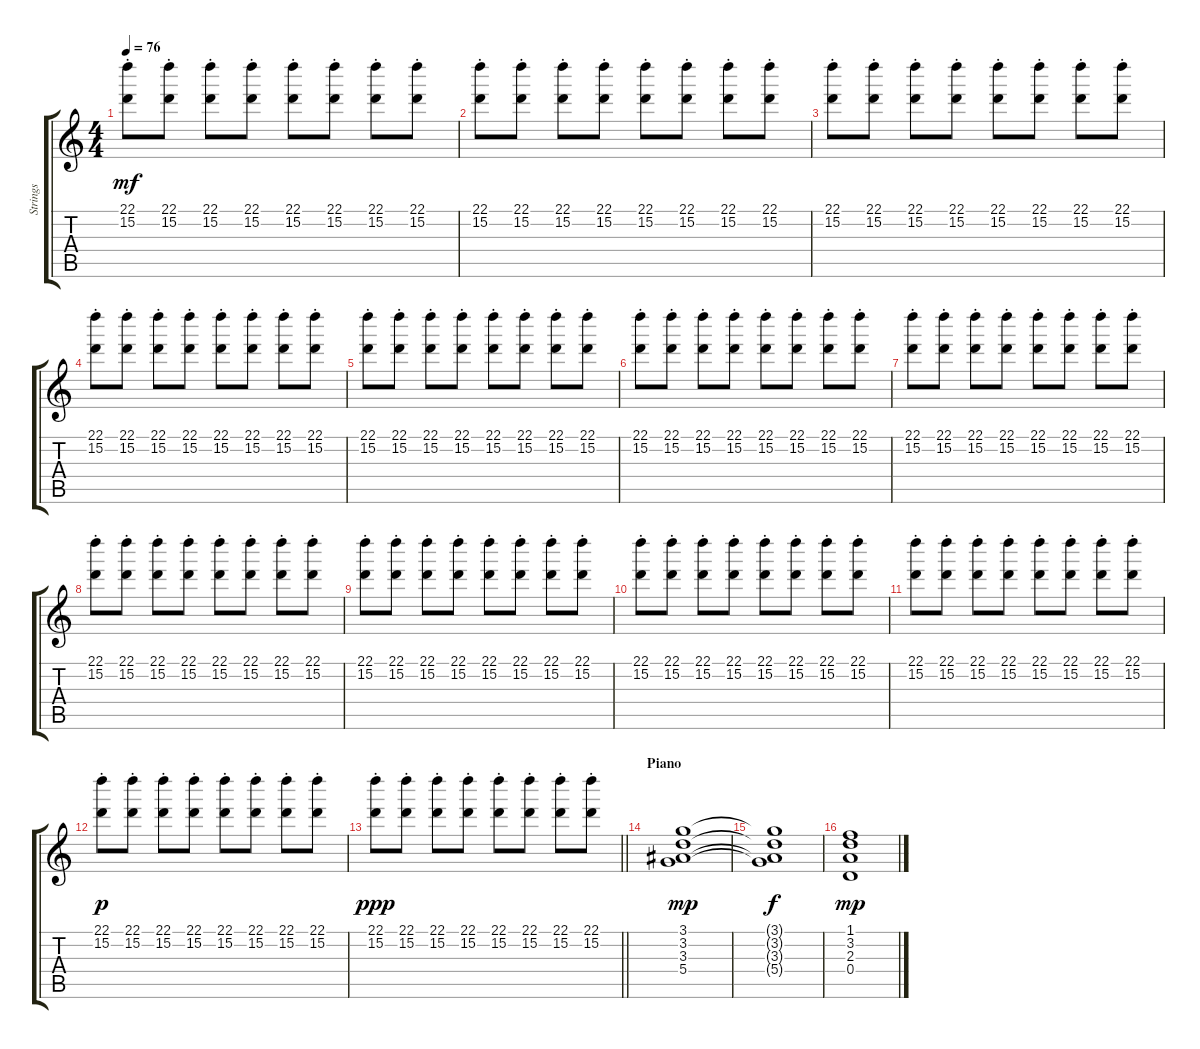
\track ("Strings" "Strings") {instrument pad2warm}
\staff {score tabs}
\tuning (E5 B4 G4 D4 A3 D3) {hide}
\ts (4 4)
\tempo 76
\clef g2
\ks c
(22.1{st} 15.2{st}).8{dy mf} (22.1{st} 15.2{st}).8 (22.1{st} 15.2{st}).8 (22.1{st} 15.2{st}).8 (22.1{st} 15.2{st}).8 (22.1{st} 15.2{st}).8 (22.1{st} 15.2{st}).8 (22.1{st} 15.2{st}).8 |
(22.1{st} 15.2{st}).8 (22.1{st} 15.2{st}).8 (22.1{st} 15.2{st}).8 (22.1{st} 15.2{st}).8 (22.1{st} 15.2{st}).8 (22.1{st} 15.2{st}).8 (22.1{st} 15.2{st}).8 (22.1{st} 15.2{st}).8 |
(22.1{st} 15.2{st}).8 (22.1{st} 15.2{st}).8 (22.1{st} 15.2{st}).8 (22.1{st} 15.2{st}).8 (22.1{st} 15.2{st}).8 (22.1{st} 15.2{st}).8 (22.1{st} 15.2{st}).8 (22.1{st} 15.2{st}).8 |
(22.1{st} 15.2{st}).8 (22.1{st} 15.2{st}).8 (22.1{st} 15.2{st}).8 (22.1{st} 15.2{st}).8 (22.1{st} 15.2{st}).8 (22.1{st} 15.2{st}).8 (22.1{st} 15.2{st}).8 (22.1{st} 15.2{st}).8 |
(22.1{st} 15.2{st}).8 (22.1{st} 15.2{st}).8 (22.1{st} 15.2{st}).8 (22.1{st} 15.2{st}).8 (22.1{st} 15.2{st}).8 (22.1{st} 15.2{st}).8 (22.1{st} 15.2{st}).8 (22.1{st} 15.2{st}).8 |
(22.1{st} 15.2{st}).8{volume 3} (22.1{st} 15.2{st}).8 (22.1{st} 15.2{st}).8 (22.1{st} 15.2{st}).8 (22.1{st} 15.2{st}).8 (22.1{st} 15.2{st}).8 (22.1{st} 15.2{st}).8 (22.1{st} 15.2{st}).8 |
(22.1{st} 15.2{st}).8 (22.1{st} 15.2{st}).8 (22.1{st} 15.2{st}).8 (22.1{st} 15.2{st}).8 (22.1{st} 15.2{st}).8 (22.1{st} 15.2{st}).8 (22.1{st} 15.2{st}).8 (22.1{st} 15.2{st}).8 |
(22.1{st} 15.2{st}).8 (22.1{st} 15.2{st}).8 (22.1{st} 15.2{st}).8 (22.1{st} 15.2{st}).8 (22.1{st} 15.2{st}).8 (22.1{st} 15.2{st}).8 (22.1{st} 15.2{st}).8 (22.1{st} 15.2{st}).8 |
(22.1{st} 15.2{st}).8 (22.1{st} 15.2{st}).8 (22.1{st} 15.2{st}).8 (22.1{st} 15.2{st}).8 (22.1{st} 15.2{st}).8 (22.1{st} 15.2{st}).8 (22.1{st} 15.2{st}).8 (22.1{st} 15.2{st}).8 |
(22.1{st} 15.2{st}).8 (22.1{st} 15.2{st}).8 (22.1{st} 15.2{st}).8 (22.1{st} 15.2{st}).8 (22.1{st} 15.2{st}).8 (22.1{st} 15.2{st}).8 (22.1{st} 15.2{st}).8 (22.1{st} 15.2{st}).8 |
(22.1{st} 15.2{st}).8 (22.1{st} 15.2{st}).8 (22.1{st} 15.2{st}).8 (22.1{st} 15.2{st}).8 (22.1{st} 15.2{st}).8 (22.1{st} 15.2{st}).8 (22.1{st} 15.2{st}).8 (22.1{st} 15.2{st}).8 |
(22.1{st} 15.2{st}).8{dy p} (22.1{st} 15.2{st}).8 (22.1{st} 15.2{st}).8 (22.1{st} 15.2{st}).8 (22.1{st} 15.2{st}).8 (22.1{st} 15.2{st}).8 (22.1{st} 15.2{st}).8 (22.1{st} 15.2{st}).8 |
\barLineRight lightlight
(22.1{st} 15.2{st}).8{dy ppp} (22.1{st} 15.2{st}).8 (22.1{st} 15.2{st}).8 (22.1{st} 15.2{st}).8 (22.1{st} 15.2{st}).8 (22.1{st} 15.2{st}).8 (22.1{st} 15.2{st}).8 (22.1{st} 15.2{st}).8 |
\section ("" "Piano")
(3.1 3.2 3.3 5.4).1{dy mp volume 8 instrument pad2warm} |
(3.1{t} 3.2{t} 3.3{t} 5.4{t}).1{dy f} |
(1.1 3.2 2.3 0.4).1{dy mp}
